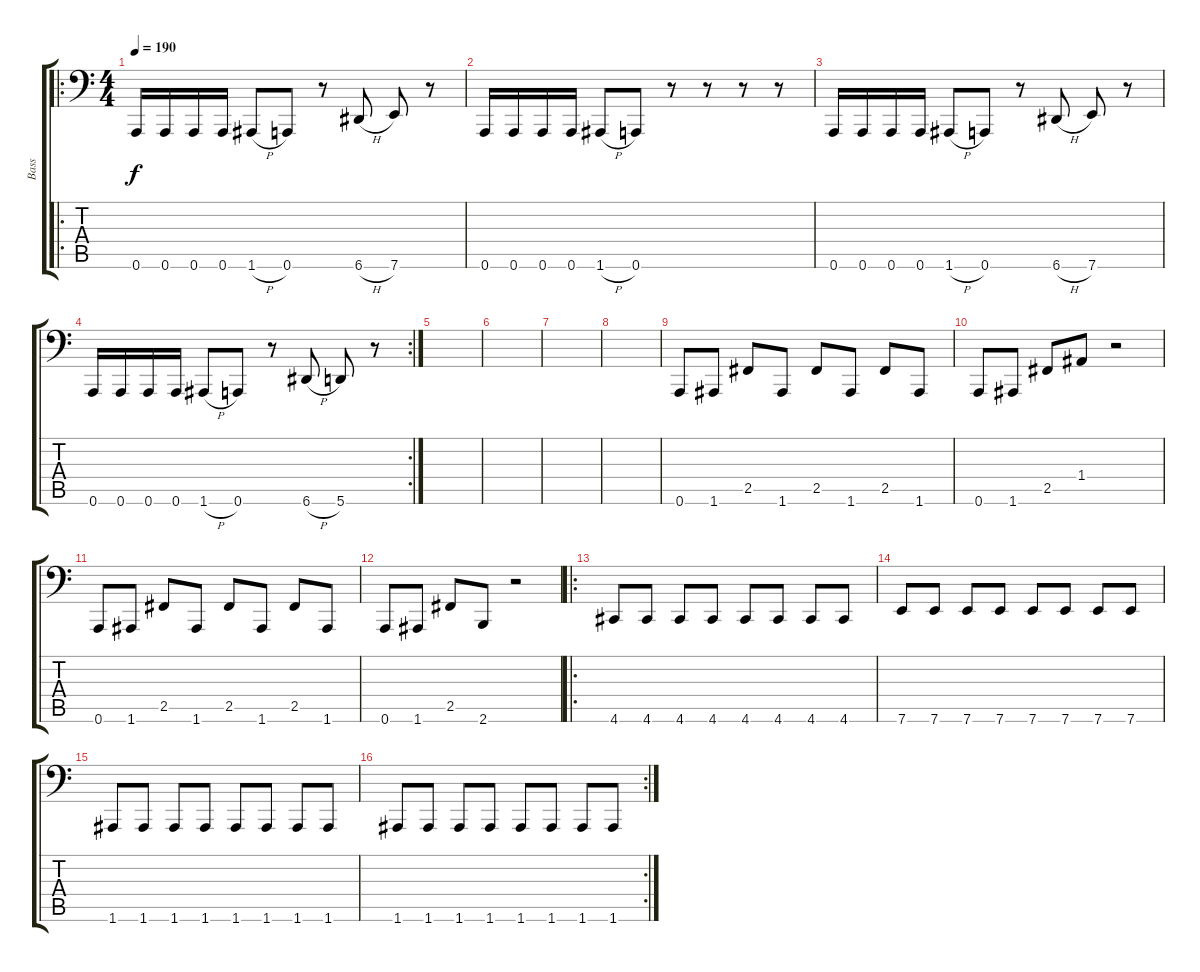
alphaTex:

\track ("Bass" "Bass") {instrument electricbasspick}
\staff {score tabs}
\tuning (B2 Gb2 D2 A1 E1 A0) {hide}
\ro
\ts (4 4)
\tempo 190
\clef f4
\ks c
0.6.16{dy f} 0.6.16 0.6.16 0.6.16 1.6{h}.8 0.6.8 r.8 6.6{h}.8 7.6.8 r.8 |
0.6.16 0.6.16 0.6.16 0.6.16 1.6{h}.8 0.6.8 r.8 r.8 r.8 r.8 |
0.6.16 0.6.16 0.6.16 0.6.16 1.6{h}.8 0.6.8 r.8 6.6{h}.8 7.6.8 r.8 |
\rc 2
0.6.16 0.6.16 0.6.16 0.6.16 1.6{h}.8 0.6.8 r.8 6.6{h}.8 5.6.8 r.8 |
|
|
|
|
0.6.8 1.6.8 2.5.8 1.6.8 2.5.8 1.6.8 2.5.8 1.6.8 |
0.6.8 1.6.8 2.5.8 1.4.8 r.2 |
0.6.8 1.6.8 2.5.8 1.6.8 2.5.8 1.6.8 2.5.8 1.6.8 |
0.6.8 1.6.8 2.5.8 2.6.8 r.2 |
\ro
4.6.8 4.6.8 4.6.8 4.6.8 4.6.8 4.6.8 4.6.8 4.6.8 |
7.6.8 7.6.8 7.6.8 7.6.8 7.6.8 7.6.8 7.6.8 7.6.8 |
1.6.8 1.6.8 1.6.8 1.6.8 1.6.8 1.6.8 1.6.8 1.6.8 |
\rc 2
1.6.8 1.6.8 1.6.8 1.6.8 1.6.8 1.6.8 1.6.8 1.6.8
